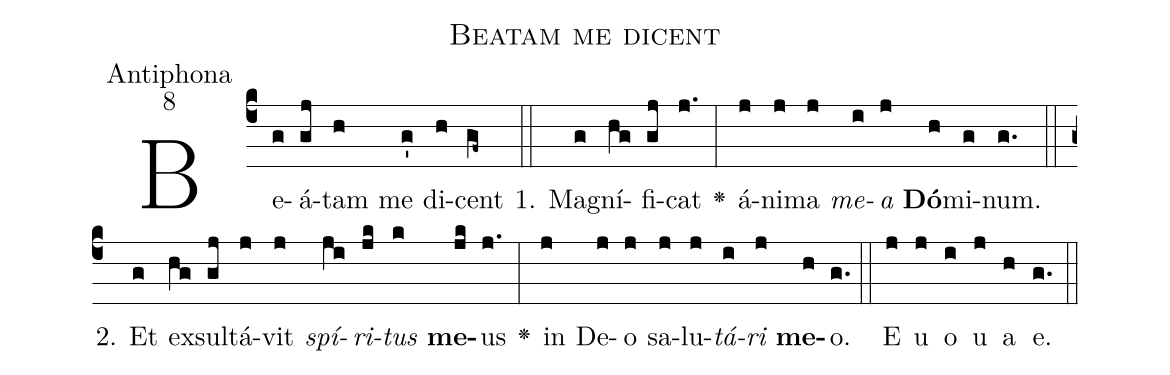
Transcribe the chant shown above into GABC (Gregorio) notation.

name:Beatam me dicent;
office-part:Antiphona;
mode:8;
%%
(c4) Be(g)á(gj)tam(h) me(g') di(h)cent(gf~) (::) 1. Ma(g)gní(hg)fi(gj)cat(j.) <v>\greheightstar</v>(:) á(j)ni(j)ma(j) <i>me</i>(i)<i>a</i>(j) <b>Dó</b>(h)mi(g)num.(g.) (::)
2. Et(g) ex(hg)sul(gj)tá(j)vit(j) <i>spí</i>(ji)<i>ri</i>(jk)<i>tus</i>(k) <b>me</b>(jk)us(j.) <v>\greheightstar</v>(:) in(j) De(j)o(j) sa(j)lu(j)<i>tá</i>(i)<i>ri</i>(j) <b>me</b>(h)o.(g.) (::) E(j) u(j) o(i) u(j) a(h) e.(g.) (::)
